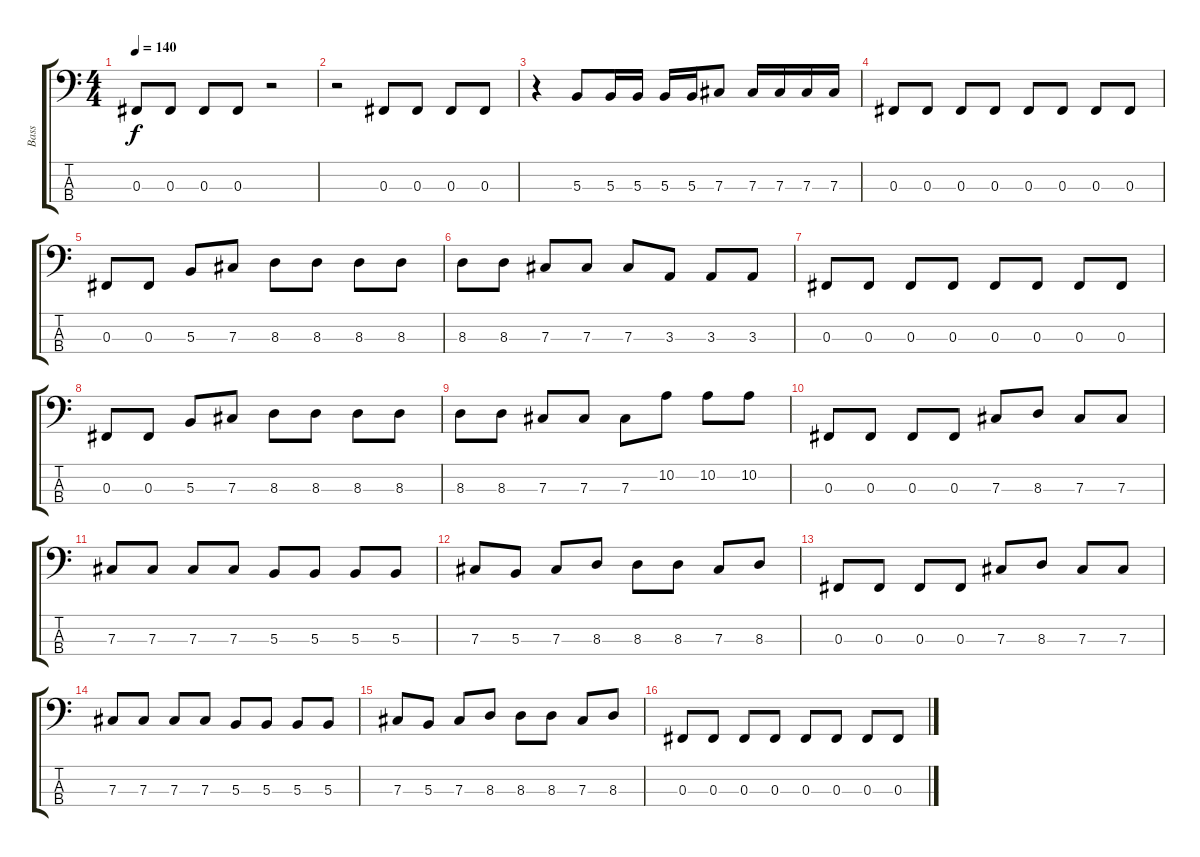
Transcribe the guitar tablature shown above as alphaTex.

\track ("Bass" "Bass") {instrument electricbassfinger}
\staff {score tabs}
\tuning (E2 B1 Gb1 Db1) {hide}
\ts (4 4)
\tempo 140
\clef f4
\ks c
0.3.8{dy f} 0.3.8 0.3.8 0.3.8 r.2 |
r.2 0.3.8 0.3.8 0.3.8 0.3.8 |
r.4 5.3.8 5.3.16 5.3.16 5.3.16 5.3.16 7.3.8 7.3.16 7.3.16 7.3.16 7.3.16 |
0.3.8 0.3.8 0.3.8 0.3.8 0.3.8 0.3.8 0.3.8 0.3.8 |
0.3.8 0.3.8 5.3.8 7.3.8 8.3.8 8.3.8 8.3.8 8.3.8 |
8.3.8 8.3.8 7.3.8 7.3.8 7.3.8 3.3.8 3.3.8 3.3.8 |
0.3.8 0.3.8 0.3.8 0.3.8 0.3.8 0.3.8 0.3.8 0.3.8 |
0.3.8 0.3.8 5.3.8 7.3.8 8.3.8 8.3.8 8.3.8 8.3.8 |
8.3.8 8.3.8 7.3.8 7.3.8 7.3.8 10.2.8 10.2.8 10.2.8 |
0.3.8 0.3.8 0.3.8 0.3.8 7.3.8 8.3.8 7.3.8 7.3.8 |
7.3.8 7.3.8 7.3.8 7.3.8 5.3.8 5.3.8 5.3.8 5.3.8 |
7.3.8 5.3.8 7.3.8 8.3.8 8.3.8 8.3.8 7.3.8 8.3.8 |
0.3.8 0.3.8 0.3.8 0.3.8 7.3.8 8.3.8 7.3.8 7.3.8 |
7.3.8 7.3.8 7.3.8 7.3.8 5.3.8 5.3.8 5.3.8 5.3.8 |
7.3.8 5.3.8 7.3.8 8.3.8 8.3.8 8.3.8 7.3.8 8.3.8 |
0.3.8 0.3.8 0.3.8 0.3.8 0.3.8 0.3.8 0.3.8 0.3.8
